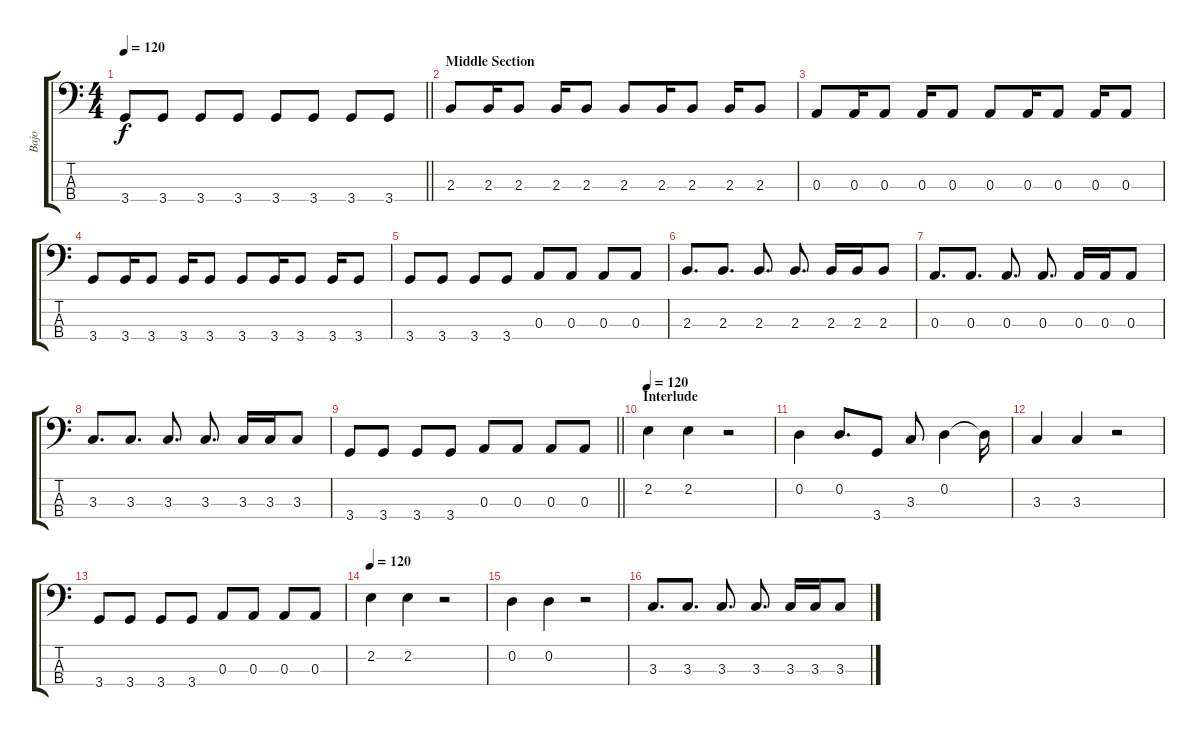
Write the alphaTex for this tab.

\track ("Bajo" "Bajo") {instrument electricbasspick}
\staff {score tabs}
\tuning (G2 D2 A1 E1) {hide}
\ts (4 4)
\tempo 120
\clef f4
\barLineRight lightlight
\ks c
3.4.8{dy f} 3.4.8 3.4.8 3.4.8 3.4.8 3.4.8 3.4.8 3.4.8 |
\section ("" "Middle Section")
2.3.8 2.3.16 2.3.8 2.3.16 2.3.8 2.3.8 2.3.16 2.3.8 2.3.16 2.3.8 |
0.3.8 0.3.16 0.3.8 0.3.16 0.3.8 0.3.8 0.3.16 0.3.8 0.3.16 0.3.8 |
3.4.8 3.4.16 3.4.8 3.4.16 3.4.8 3.4.8 3.4.16 3.4.8 3.4.16 3.4.8 |
3.4.8 3.4.8 3.4.8 3.4.8 0.3.8 0.3.8 0.3.8 0.3.8 |
2.3.8{d} 2.3.8{d} 2.3.8{d} 2.3.8{d} 2.3.16 2.3.16 2.3.8 |
0.3.8{d} 0.3.8{d} 0.3.8{d} 0.3.8{d} 0.3.16 0.3.16 0.3.8 |
3.3.8{d} 3.3.8{d} 3.3.8{d} 3.3.8{d} 3.3.16 3.3.16 3.3.8 |
\barLineRight lightlight
3.4.8 3.4.8 3.4.8 3.4.8 0.3.8 0.3.8 0.3.8 0.3.8 |
\section ("" "Interlude")
\tempo 120
2.2.4 2.2.4 r.2 |
0.2.4 0.2.8{d} 3.4.8 3.3.8 0.2.4 0.2{t}.16 |
3.3.4 3.3.4 r.2 |
3.4.8 3.4.8 3.4.8 3.4.8 0.3.8 0.3.8 0.3.8 0.3.8 |
\tempo 120
2.2.4 2.2.4 r.2 |
0.2.4 0.2.4 r.2 |
3.3.8{d} 3.3.8{d} 3.3.8{d} 3.3.8{d} 3.3.16 3.3.16 3.3.8
